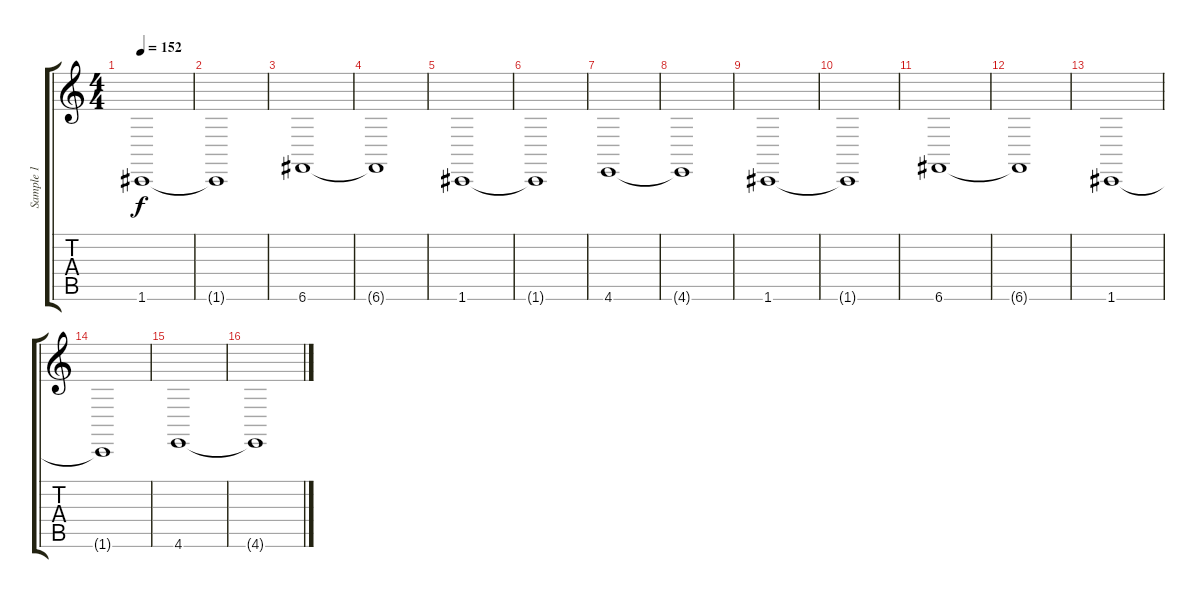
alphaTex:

\track ("Sample 1" "Sample 1") {instrument pad3polysynth}
\staff {score tabs}
\tuning (E4 C4 G3 C3 G2 C2) {hide}
\ts (4 4)
\section ("" "")
\tempo 152
\clef g2
\ks c
1.6.1{dy f volume 11 instrument pad3polysynth} |
1.6{t}.1 |
6.6.1 |
6.6{t}.1 |
1.6.1 |
1.6{t}.1 |
4.6.1 |
4.6{t}.1 |
1.6.1{volume 11 instrument pad3polysynth} |
1.6{t}.1 |
6.6.1 |
6.6{t}.1 |
1.6.1 |
1.6{t}.1 |
4.6.1 |
4.6{t}.1
